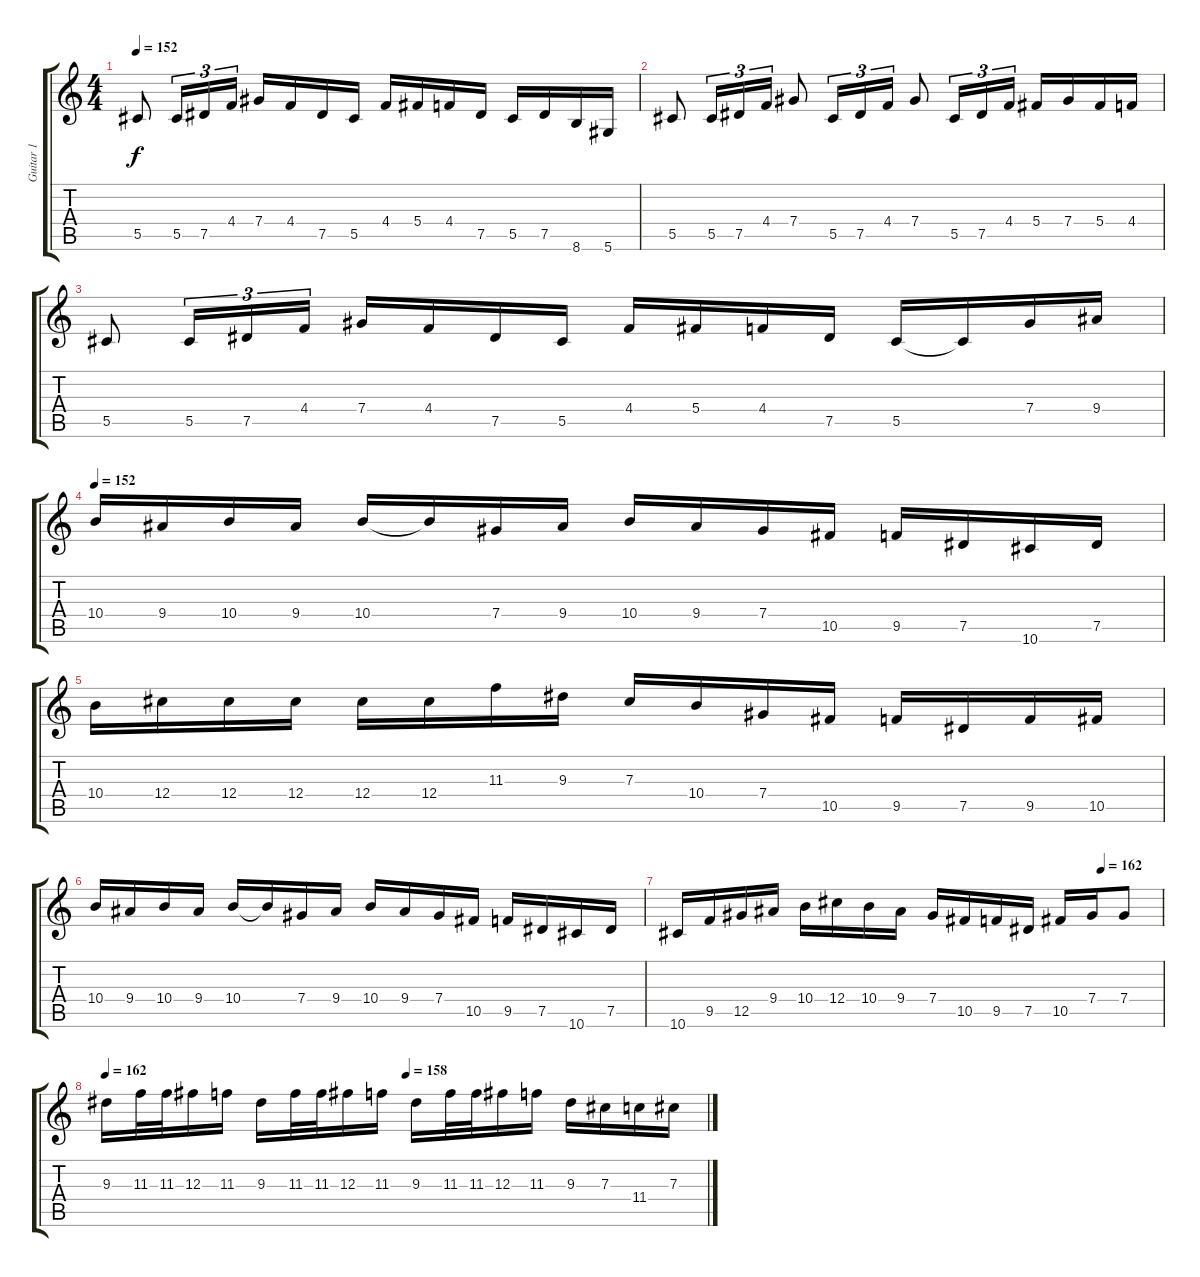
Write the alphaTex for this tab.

\track ("Guitar 1" "Guitar 1") {instrument distortionguitar}
\staff {score tabs}
\tuning (Eb4 Bb3 Gb3 Db3 Ab2 Eb2) {hide}
\ts (4 4)
\tempo 152
\clef g2
\ks c
5.5.8{dy f} 5.5.16{tu (3 2)} 7.5.16{tu (3 2)} 4.4.16{tu (3 2)} 7.4.16 4.4.16 7.5.16 5.5.16 4.4.16 5.4.16 4.4.16 7.5.16 5.5.16 7.5.16 8.6.16 5.6.16 |
5.5.8 5.5.16{tu (3 2)} 7.5.16{tu (3 2)} 4.4.16{tu (3 2)} 7.4.8 5.5.16{tu (3 2)} 7.5.16{tu (3 2)} 4.4.16{tu (3 2)} 7.4.8 5.5.16{tu (3 2)} 7.5.16{tu (3 2)} 4.4.16{tu (3 2)} 5.4.16 7.4.16 5.4.16 4.4.16 |
5.5.8 5.5.16{tu (3 2)} 7.5.16{tu (3 2)} 4.4.16{tu (3 2)} 7.4.16 4.4.16 7.5.16 5.5.16 4.4.16 5.4.16 4.4.16 7.5.16 5.5.16 5.5{t}.16 7.4.16 9.4.16 |
\tempo 152
10.4.16 9.4.16 10.4.16 9.4.16 10.4.16 10.4{t}.16 7.4.16 9.4.16 10.4.16 9.4.16 7.4.16 10.5.16 9.5.16 7.5.16 10.6.16 7.5.16 |
10.4.16 12.4.16 12.4.16 12.4.16 12.4.16 12.4.16 11.3.16 9.3.16 7.3.16 10.4.16 7.4.16 10.5.16 9.5.16 7.5.16 9.5.16 10.5.16 |
10.4.16 9.4.16 10.4.16 9.4.16 10.4.16 10.4{t}.16 7.4.16 9.4.16 10.4.16 9.4.16 7.4.16 10.5.16 9.5.16 7.5.16 10.6.16 7.5.16 |
\tempo (162 0.875)
10.6.16 9.5.16 12.5.16 9.4.16 10.4.16 12.4.16 10.4.16 9.4.16 7.4.16 10.5.16 9.5.16 7.5.16 10.5.16 7.4.16 7.4.8 |
\tempo 162
\tempo (158 0.5)
9.3.16 11.3.32 11.3.32 12.3.16 11.3.16 9.3.16 11.3.32 11.3.32 12.3.16 11.3.16 9.3.16 11.3.32 11.3.32 12.3.16 11.3.16 9.3.16 7.3.16 11.4.16 7.3.16
